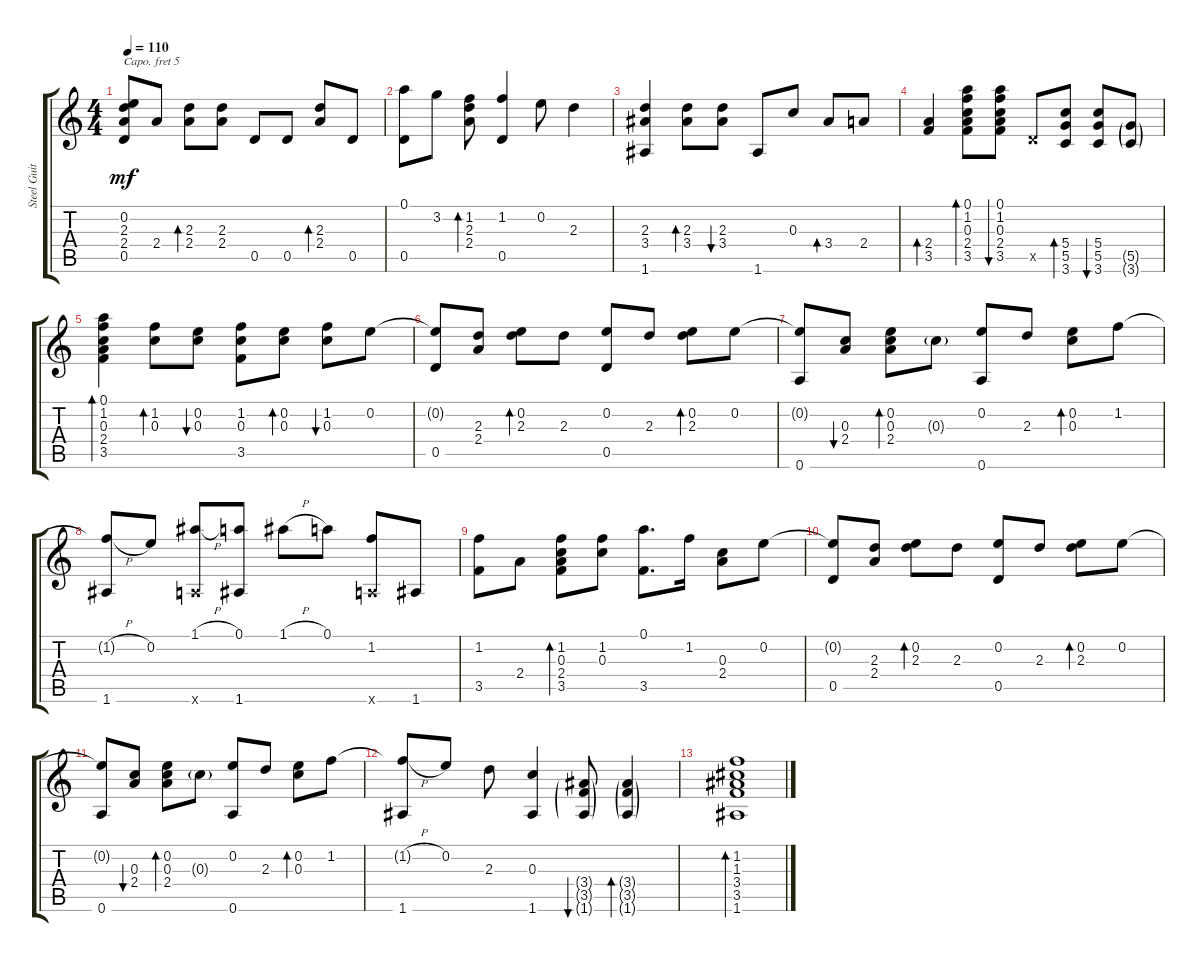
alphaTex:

\track ("Steel Guitar" "Steel Guit") {instrument acousticguitarsteel}
\staff {score tabs}
\capo 5
\tuning (E4 B3 G3 D3 A2 E2) {hide}
\ts (4 4)
\tempo 110
\clef g2
\ks c
(0.2 2.3 2.4 0.5).8{dy mf} 2.4.8 (2.3 2.4).8{bd 30} (2.3 2.4).8 0.5.8 0.5.8 (2.3 2.4).8{bd 30} 0.5.8 |
(0.1 0.5).8 3.2.8 (1.2 2.3 2.4).8{bd 30} (1.2 0.5).4 0.2.8 2.3.4 |
(2.3 3.4 1.6).4 (2.3 3.4).8{bd 30} (2.3 3.4).8{bu 30} 1.6.8 0.3.8 3.4.8{bd 30} 2.4.8 |
(2.4 3.5).4{bd 30} (0.1 1.2 0.3 2.4 3.5).8{bd 30} (0.1 1.2 0.3 2.4 3.5).8{bu 30} 0.5{x}.8 (5.4 5.5 3.6).8{bd 30} (5.4 5.5 3.6).8{bu 30} (5.5{g} 3.6{g}).8 |
(0.1 1.2 0.3 2.4 3.5).4{bd 30} (1.2 0.3).8{bd 30} (0.2 0.3).8{bu 30} (1.2 0.3 3.5).8 (0.2 0.3).8{bd 30} (1.2 0.3).8{bu 30} 0.2.8 |
(0.2{t} 0.5).8 (2.3 2.4).8 (0.2 2.3).8{bd 30} 2.3.8 (0.2 0.5).8 2.3.8 (0.2 2.3).8{bd 30} 0.2.8 |
(0.2{t} 0.6).8 (0.3 2.4).8{bu 30} (0.2 0.3 2.4).8{bd 30} 0.3{g}.8 (0.2 0.6).8 2.3.8 (0.2 0.3).8{bd 30} 1.2.8 |
(1.2{h t} 1.6).8 0.2.8 (1.1{h} 0.6{x}).8 (0.1 1.6).8 1.1{h}.8 0.1.8 (1.2 0.6{x}).8 1.6.8 |
(1.2 3.5).8 2.4.8 (1.2 0.3 2.4 3.5).8{bd 30} (1.2 0.3).8 (0.1 3.5).8{d} 1.2.16 (0.3 2.4).8 0.2.8 |
(0.2{t} 0.5).8 (2.3 2.4).8 (0.2 2.3).8{bd 30} 2.3.8 (0.2 0.5).8 2.3.8 (0.2 2.3).8{bd 30} 0.2.8 |
(0.2{t} 0.6).8 (0.3 2.4).8{bu 30} (0.2 0.3 2.4).8{bd 30} 0.3{g}.8 (0.2 0.6).8 2.3.8 (0.2 0.3).8{bd 30} 1.2.8 |
(1.2{h t} 1.6).8 0.2.8 2.3.8 (0.3 1.6).4 (3.4{g} 3.5{g} 1.6{g}).8{bu 30} (3.4{g} 3.5{g} 1.6{g}).4{bd 30} |
(1.2 1.3 3.4 3.5 1.6).1{bd 120}
